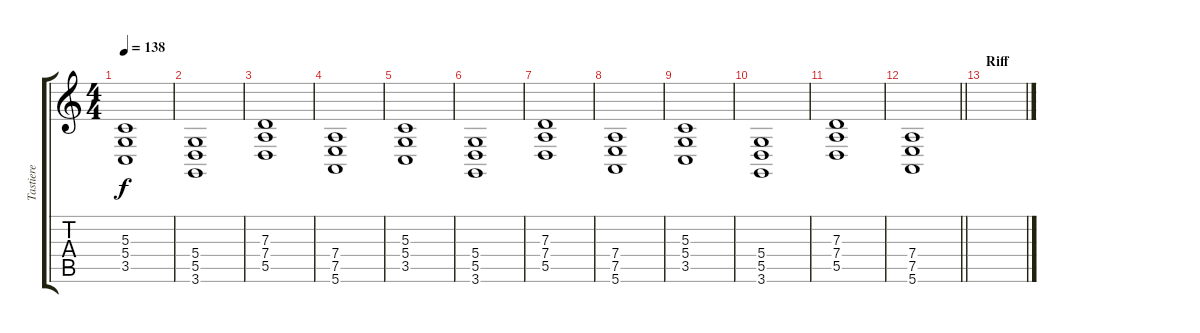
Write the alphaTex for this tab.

\track ("Tastiere" "Tastiere") {instrument drawbarorgan}
\staff {score tabs}
\tuning (E4 B3 G3 D3 A2 E2) {hide}
\ts (4 4)
\tempo 138
\clef g2
\ks c
(5.3 5.4 3.5).1{dy f} |
(5.4 5.5 3.6).1 |
(7.3 7.4 5.5).1 |
(7.4 7.5 5.6).1 |
(5.3 5.4 3.5).1 |
(5.4 5.5 3.6).1 |
(7.3 7.4 5.5).1 |
(7.4 7.5 5.6).1 |
(5.3 5.4 3.5).1 |
(5.4 5.5 3.6).1 |
(7.3 7.4 5.5).1 |
\barLineRight lightlight
(7.4 7.5 5.6).1 |
\section ("" "Riff")
